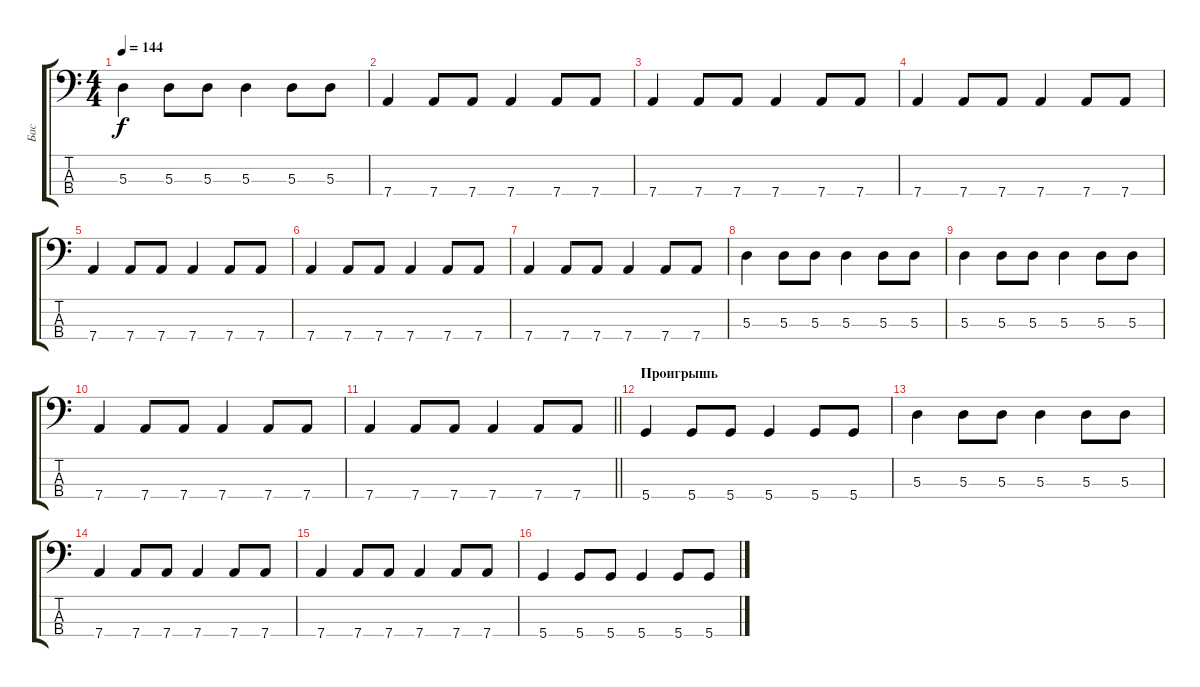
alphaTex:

\track ("Бас" "Бас") {instrument electricbassfinger}
\staff {score tabs}
\tuning (G2 D2 A1 D1) {hide}
\ts (4 4)
\tempo 144
\clef f4
\ks c
5.3.4{dy f} 5.3.8 5.3.8 5.3.4 5.3.8 5.3.8 |
7.4.4 7.4.8 7.4.8 7.4.4 7.4.8 7.4.8 |
7.4.4 7.4.8 7.4.8 7.4.4 7.4.8 7.4.8 |
7.4.4 7.4.8 7.4.8 7.4.4 7.4.8 7.4.8 |
7.4.4 7.4.8 7.4.8 7.4.4 7.4.8 7.4.8 |
7.4.4 7.4.8 7.4.8 7.4.4 7.4.8 7.4.8 |
7.4.4 7.4.8 7.4.8 7.4.4 7.4.8 7.4.8 |
5.3.4 5.3.8 5.3.8 5.3.4 5.3.8 5.3.8 |
5.3.4 5.3.8 5.3.8 5.3.4 5.3.8 5.3.8 |
7.4.4 7.4.8 7.4.8 7.4.4 7.4.8 7.4.8 |
\barLineRight lightlight
7.4.4 7.4.8 7.4.8 7.4.4 7.4.8 7.4.8 |
\section ("" "Проигрышь")
5.4.4 5.4.8 5.4.8 5.4.4 5.4.8 5.4.8 |
5.3.4 5.3.8 5.3.8 5.3.4 5.3.8 5.3.8 |
7.4.4 7.4.8 7.4.8 7.4.4 7.4.8 7.4.8 |
7.4.4 7.4.8 7.4.8 7.4.4 7.4.8 7.4.8 |
5.4.4 5.4.8 5.4.8 5.4.4 5.4.8 5.4.8
